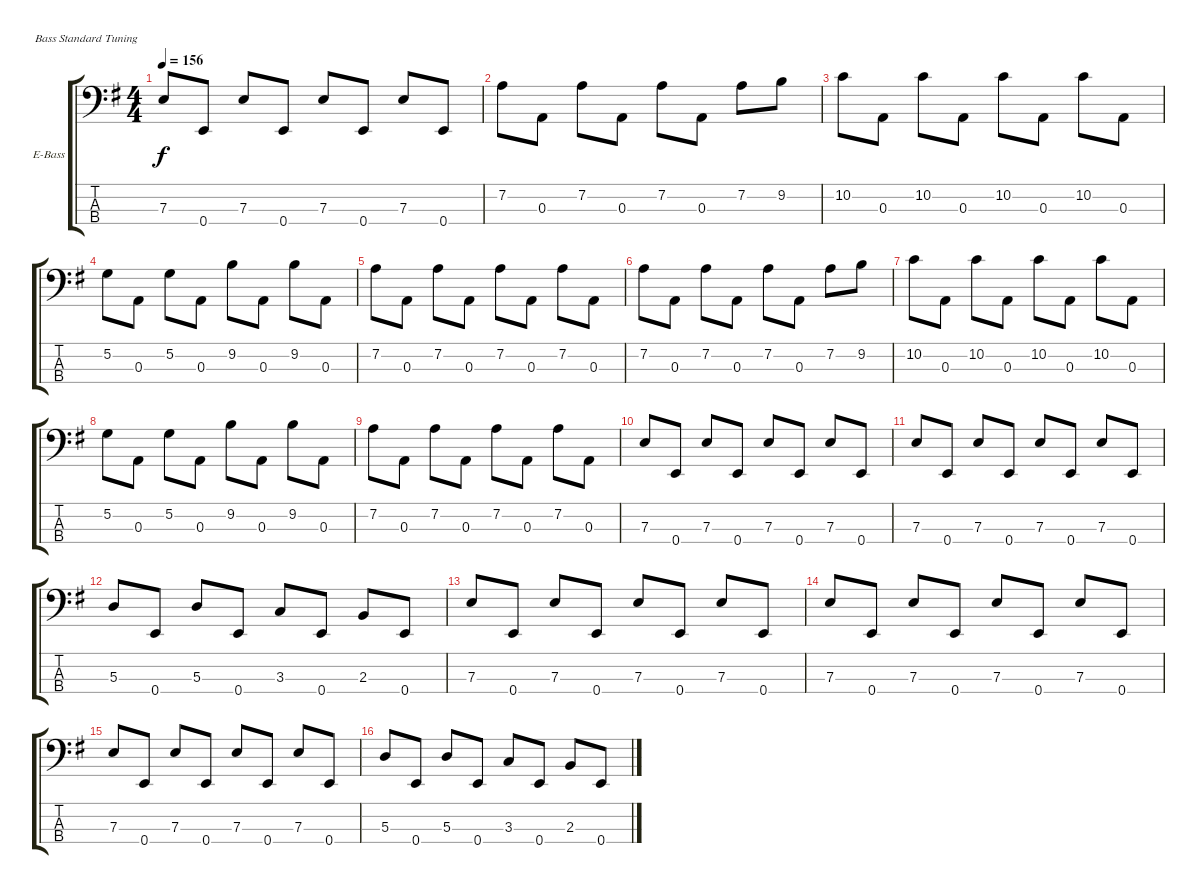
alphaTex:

\bracketExtendMode groupsimilarinstruments
\firstSystemTrackNameOrientation horizontal
\otherSystemsTrackNameOrientation horizontal
\track ("Bass" "E-Bass") {instrument electricbassfinger}
\staff {score tabs}
\tuning (G2 D2 A1 E1)
\ts (4 4)
\tempo 156
\clef f4
\scale
1.05549
\ks g
7.3.8{dy f} 0.4.8 7.3.8 0.4.8 7.3.8 0.4.8 7.3.8 0.4.8 |
\scale
0.944515 7.2.8 0.3.8 7.2.8 0.3.8 7.2.8 0.3.8 7.2.8 9.2.8 |
\scale
1.05549 10.2.8 0.3.8 10.2.8 0.3.8 10.2.8 0.3.8 10.2.8 0.3.8 |
\scale
0.944515 5.2.8 0.3.8 5.2.8 0.3.8 9.2.8 0.3.8 9.2.8 0.3.8 |
\scale
1.05549 7.2.8 0.3.8 7.2.8 0.3.8 7.2.8 0.3.8 7.2.8 0.3.8 |
\scale
0.944515 7.2.8 0.3.8 7.2.8 0.3.8 7.2.8 0.3.8 7.2.8 9.2.8 |
\scale
1.05549 10.2.8 0.3.8 10.2.8 0.3.8 10.2.8 0.3.8 10.2.8 0.3.8 |
\scale
0.944515 5.2.8 0.3.8 5.2.8 0.3.8 9.2.8 0.3.8 9.2.8 0.3.8 |
\scale
1.05549 7.2.8 0.3.8 7.2.8 0.3.8 7.2.8 0.3.8 7.2.8 0.3.8 |
\scale
0.944515 7.3.8 0.4.8 7.3.8 0.4.8 7.3.8 0.4.8 7.3.8 0.4.8 |
\scale
1.05549 7.3.8 0.4.8 7.3.8 0.4.8 7.3.8 0.4.8 7.3.8 0.4.8 |
\scale
0.944515 5.3.8 0.4.8 5.3.8 0.4.8 3.3.8 0.4.8 2.3.8 0.4.8 |
\scale
1.05549 7.3.8 0.4.8 7.3.8 0.4.8 7.3.8 0.4.8 7.3.8 0.4.8 |
\scale
0.944515 7.3.8 0.4.8 7.3.8 0.4.8 7.3.8 0.4.8 7.3.8 0.4.8 |
\scale
1.05549 7.3.8 0.4.8 7.3.8 0.4.8 7.3.8 0.4.8 7.3.8 0.4.8 |
\scale
0.944515 5.3.8 0.4.8 5.3.8 0.4.8 3.3.8 0.4.8 2.3.8 0.4.8
